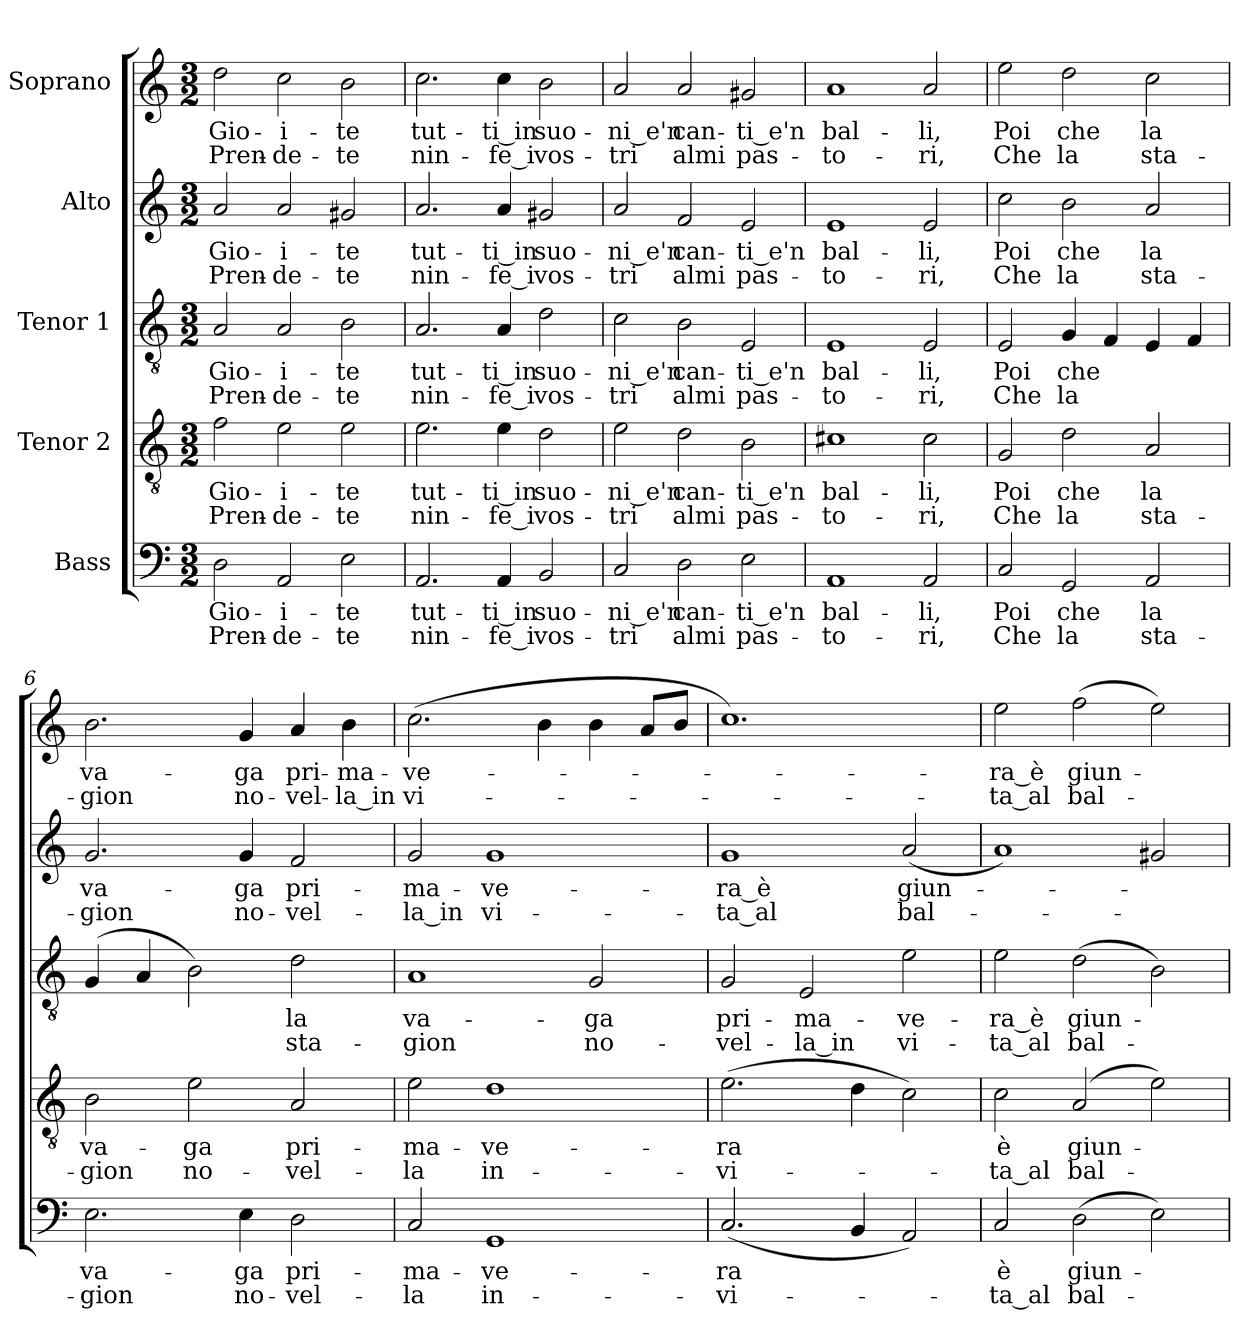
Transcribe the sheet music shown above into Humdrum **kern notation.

**kern	**text	**text	**kern	**text	**text	**kern	**text	**text	**kern	**text	**text	**kern	**text	**text
*part5	*part5	*part5	*part4	*part4	*part4	*part3	*part3	*part3	*part2	*part2	*part2	*part1	*part1	*part1
*staff5	*staff5	*staff5	*staff4	*staff4	*staff4	*staff3	*staff3	*staff3	*staff2	*staff2	*staff2	*staff1	*staff1	*staff1
*I"Bass	*	*	*I"Tenor 2	*	*	*I"Tenor 1	*	*	*I"Alto	*	*	*I"Soprano	*	*
*clefF4	*	*	*clefGv2	*	*	*clefGv2	*	*	*clefG2	*	*	*clefG2	*	*
*k[]	*	*	*k[]	*	*	*k[]	*	*	*k[]	*	*	*k[]	*	*
*C:	*	*	*C:	*	*	*C:	*	*	*C:	*	*	*C:	*	*
*M3/2	*	*	*M3/2	*	*	*M3/2	*	*	*M3/2	*	*	*M3/2	*	*
=1	=1	=1	=1	=1	=1	=1	=1	=1	=1	=1	=1	=1	=1	=1
2D\	Gio-	Pren-	2f\	Gio-	Pren-	2A/	Gio-	Pren-	2a/	Gio-	Pren-	2dd\	Gio-	Pren-
2AA/	-i-	-de-	2e\	-i-	-de-	2A/	-i-	-de-	2a/	-i-	-de-	2cc\	-i-	-de-
2E\	-te	-te	2e\	-te	-te	2B\	-te	-te	2g#X/	-te	-te	2b\	-te	-te
=2	=2	=2	=2	=2	=2	=2	=2	=2	=2	=2	=2	=2	=2	=2
2.AA/	tut-	nin-	2.e\	tut-	nin-	2.A/	tut-	nin-	2.a/	tut-	nin-	2.cc\	tut-	nin-
4AA/	-ti_in	-fe_i	4e\	-ti_in	-fe_i	4A/	-ti_in	-fe_i	4a/	-ti_in	-fe_i	4cc\	-ti_in	-fe_i
2BB/	suo-	vos-	2d\	suo-	vos-	2d\	suo-	vos-	2g#X/	suo-	vos-	2b\	suo-	vos-
=3	=3	=3	=3	=3	=3	=3	=3	=3	=3	=3	=3	=3	=3	=3
2C/	-ni_e'n	-tri	2e\	-ni_e'n	-tri	2c\	-ni_e'n	-tri	2a/	-ni_e'n	-tri	2a/	-ni_e'n	-tri
2D\	can-	almi	2d\	can-	almi	2B\	can-	almi	2f/	can-	almi	2a/	can-	almi
2E\	-ti_e'n	pas-	2B\	-ti_e'n	pas-	2E/	-ti_e'n	pas-	2e/	-ti_e'n	pas-	2g#X/	-ti_e'n	pas-
=4	=4	=4	=4	=4	=4	=4	=4	=4	=4	=4	=4	=4	=4	=4
1AA	bal-	-to-	1c#X	bal-	-to-	1E	bal-	-to-	1e	bal-	-to-	1a	bal-	-to-
2AA/	-li,	-ri,	2c#\	-li,	-ri,	2E/	-li,	-ri,	2e/	-li,	-ri,	2a/	-li,	-ri,
=5	=5	=5	=5	=5	=5	=5	=5	=5	=5	=5	=5	=5	=5	=5
2C/	Poi	Che	2G/	Poi	Che	2E/	Poi	Che	2cc\	Poi	Che	2ee\	Poi	Che
2GG/	che	la	2d\	che	la	4G/	che	la	2b\	che	la	2dd\	che	la
.	.	.	.	.	.	4F/	.	.	.	.	.	.	.	.
2AA/	la	sta-	2A/	la	sta-	4E/	.	.	2a/	la	sta-	2cc\	la	sta-
.	.	.	.	.	.	4F/	.	.	.	.	.	.	.	.
!!LO:PB:g=z
=6	=6	=6	=6	=6	=6	=6	=6	=6	=6	=6	=6	=6	=6	=6
2.E\	va-	-gion	2B\	va-	-gion	(4G/	.	.	2.g/	va-	-gion	2.b\	va-	-gion
.	.	.	.	.	.	4A/	.	.	.	.	.	.	.	.
.	.	.	2e\	-ga	no-	2B\)	.	.	.	.	.	.	.	.
4E\	-ga	no-	.	.	.	.	.	.	4g/	-ga	no-	4g/	-ga	no-
2D\	pri-	-vel-	2A/	pri-	-vel-	2d\	la	sta-	2f/	pri-	-vel-	4a/	pri-	-vel-
.	.	.	.	.	.	.	.	.	.	.	.	4b\	-ma-	-la_in
=7	=7	=7	=7	=7	=7	=7	=7	=7	=7	=7	=7	=7	=7	=7
2C/	-ma-	-la	2e\	-ma-	-la	1A	va-	-gion	2g/	-ma-	-la_in	(2.cc\	-ve-	vi-
1GG	-ve-	in-	1d	-ve-	in-	.	.	.	1g	-ve-	vi-	.	.	.
.	.	.	.	.	.	.	.	.	.	.	.	4b\	.	.
.	.	.	.	.	.	2G/	-ga	no-	.	.	.	4b\	.	.
.	.	.	.	.	.	.	.	.	.	.	.	8a/L	.	.
.	.	.	.	.	.	.	.	.	.	.	.	8b/J	.	.
=8	=8	=8	=8	=8	=8	=8	=8	=8	=8	=8	=8	=8	=8	=8
(2.C/	-ra	-vi-	(2.e\	-ra	-vi-	2G/	pri-	-vel-	1g	-ra_è	-ta_al	1.cc)	.	.
.	.	.	.	.	.	2E/	-ma-	-la_in	.	.	.	.	.	.
4BB/	.	.	4d\	.	.	.	.	.	.	.	.	.	.	.
2AA/)	.	.	2c\)	.	.	2e\	-ve-	vi-	(2a/	giun-	bal-	.	.	.
=9	=9	=9	=9	=9	=9	=9	=9	=9	=9	=9	=9	=9	=9	=9
2C/	è	-ta_al	2c\	è	-ta_al	2e\	-ra_è	-ta_al	1a)	.	.	2ee\	-ra_è	-ta_al
(2D\	giun-	bal-	(2A/	giun-	bal-	(2d\	giun-	bal-	.	.	.	(2ff\	giun-	bal-
2E\)	.	.	2e\)	.	.	2B\)	.	.	2g#X/	.	.	2ee\)	.	.
=	=	=	=	=	=	=	=	=	=	=	=	=	=	=
*-	*-	*-	*-	*-	*-	*-	*-	*-	*-	*-	*-	*-	*-	*-
